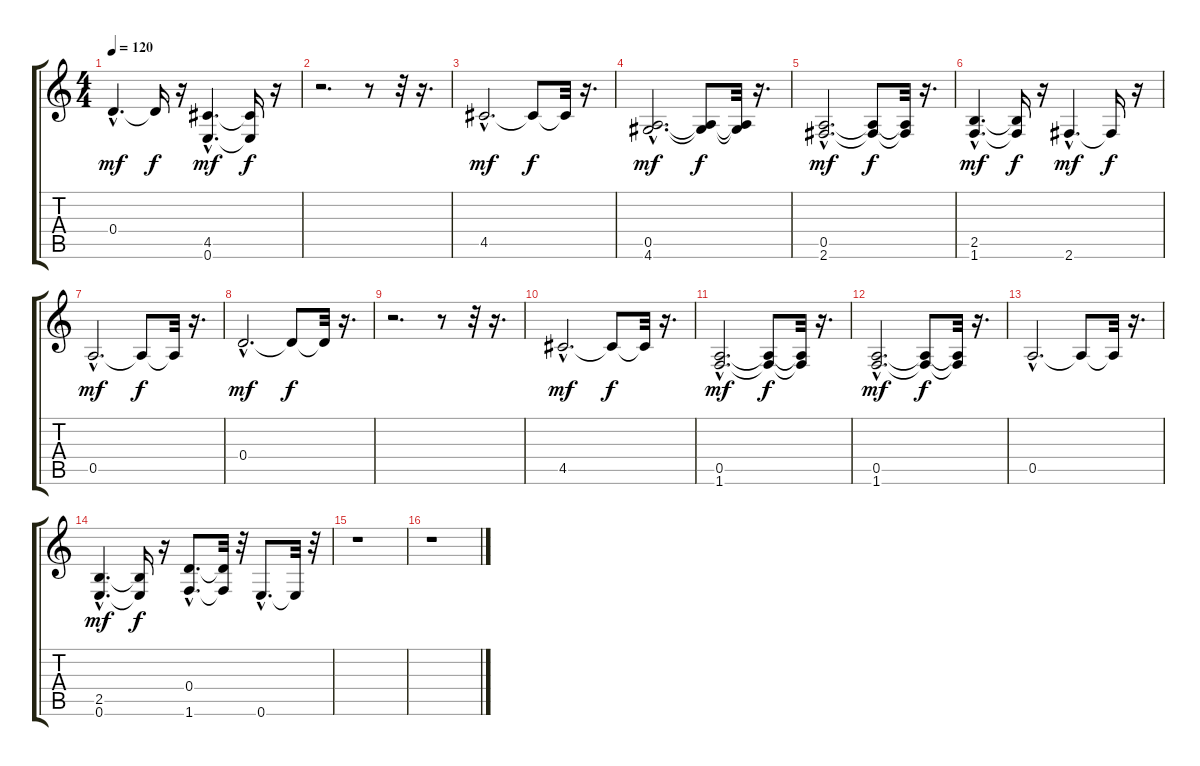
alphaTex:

\track "" {instrument overdrivenguitar}
\staff {score tabs}
\tuning (E4 B3 G3 D3 A2 E2) {hide}
\ts (4 4)
\tempo 120
\clef g2
\ks c
0.4{hac}.4{d dy mf} 0.4{t}.16{dy f} r.16 (4.5{hac} 0.6{hac}).4{d dy mf} (4.5{t} 0.6{t}).16{dy f} r.16 |
r.2{d} r.8 r.32 r.16{d} |
4.5{hac}.2{d dy mf} 4.5{t}.8{dy f} 4.5{t}.32 r.16{d} |
(0.5{hac} 4.6{hac}).2{d dy mf} (0.5{t} 4.6{t}).8{dy f} (0.5{t} 4.6{t}).32 r.16{d} |
(0.5{hac} 2.6{hac}).2{d dy mf} (0.5{t} 2.6{t}).8{dy f} (0.5{t} 2.6{t}).32 r.16{d} |
(2.5{hac} 1.6{hac}).4{d dy mf} (2.5{t} 1.6{t}).16{dy f} r.16 2.6{hac}.4{d dy mf} 2.6{t}.16{dy f} r.16 |
0.5{hac}.2{d dy mf} 0.5{t}.8{dy f} 0.5{t}.32 r.16{d} |
0.4{hac}.2{d dy mf} 0.4{t}.8{dy f} 0.4{t}.32 r.16{d} |
r.2{d} r.8 r.32 r.16{d} |
4.5{hac}.2{d dy mf} 4.5{t}.8{dy f} 4.5{t}.32 r.16{d} |
(0.5{hac} 1.6{hac}).2{d dy mf} (0.5{t} 1.6{t}).8{dy f} (0.5{t} 1.6{t}).32 r.16{d} |
(0.5{hac} 1.6{hac}).2{d dy mf} (0.5{t} 1.6{t}).8{dy f} (0.5{t} 1.6{t}).32 r.16{d} |
0.5{hac}.2{d} 0.5{t}.8 0.5{t}.32 r.16{d} |
(2.5{hac} 0.6{hac}).4{d dy mf} (2.5{t} 0.6{t}).16{dy f} r.16 (0.4{hac} 1.6{hac}).8{d} (0.4{t} 1.6{t}).32 r.32 0.6{hac}.8{d} 0.6{t}.32 r.32 |
r.1 |
r.1
